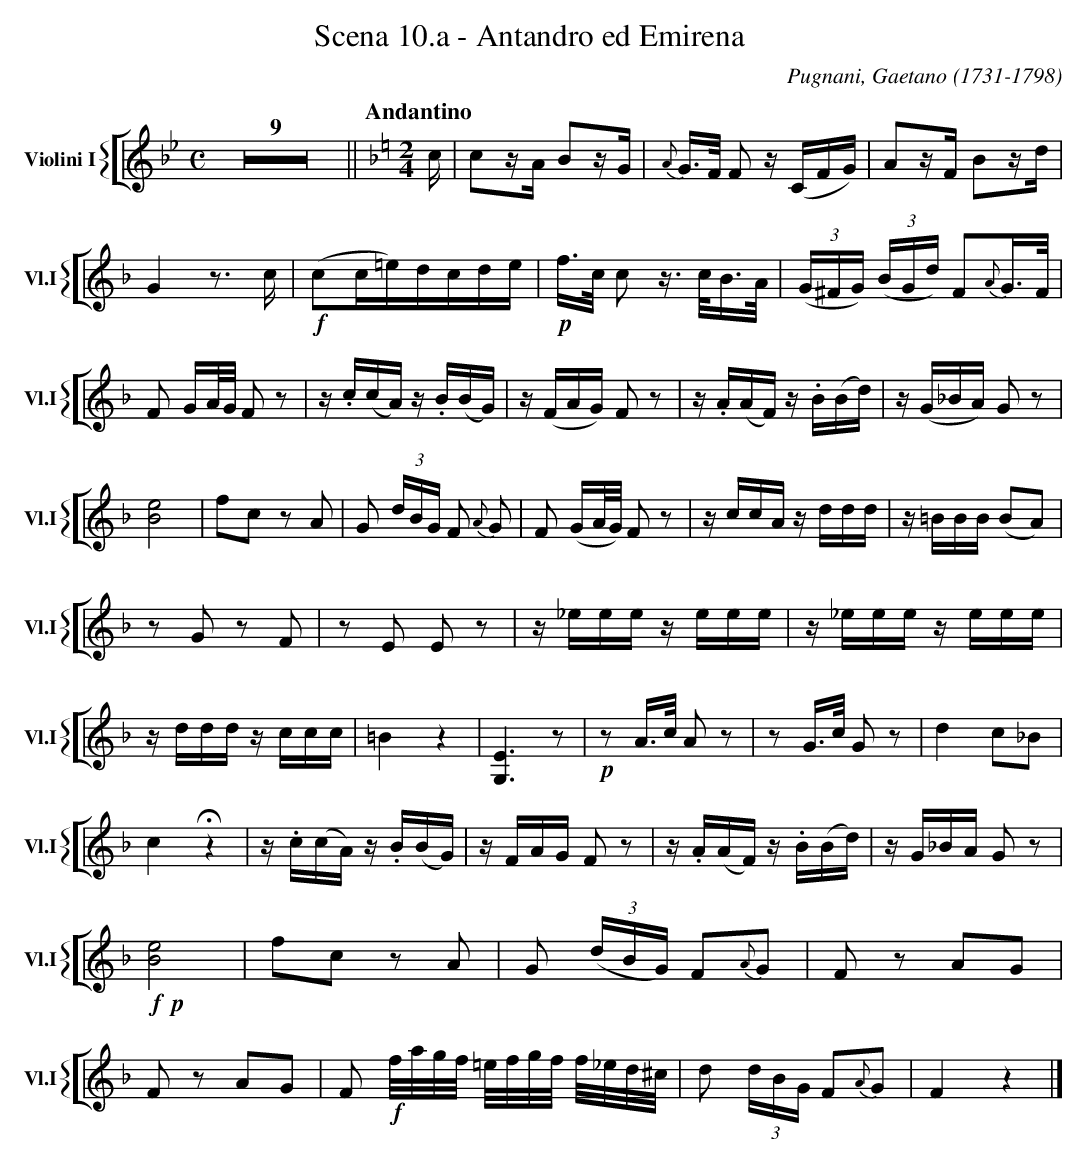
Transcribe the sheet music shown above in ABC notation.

X:1
T:Scena 10.a - Antandro ed Emirena
C:Pugnani, Gaetano (1731-1798)
M:C
L:1/4
K:Bb
V: 11 clef=treble name="Violini I" sname="Vl.I"
%%staves [{ 11 }]
[M:C] Z9 || \
[Q:"Andantino"] [M:2/4] [K:F] c// | c/z//A// B/z//G// | {A}G/4>F/4 F/ z//(C//F//G//) | \
   A/z//F// B/z//d// | G z/>c/ | !f! (c/c//=e//)d//c//d//e// | !p! f//>c// c/ \
   z//>c//B//>A// | (3(G//^F//G//) (3(B//G//d//) F/{A}G//>F// | F/ G//A///G/// F/z/ | z// .c//(c//A//) z//.B//(B//G//) | z//(F//A//G//) F/z/ | z//.A//(A//F//) z//.B//(B//d//) | z//(G//_B//A//) G/z/ | [B2e2] | f/c/ z/A/ | G/ (3d//B//G// F/{A} G/ | F/ (G//A///G///) F/z/ | z//c//c//A// z//d//d//d// | z//=B//B//B// (B/A/) | z/G/ z/F/ | z/E/ E/z/ | z//_e//e//e// z//e//e//e// | z//_e//e//e// z//e//e//e// | z//d//d//d// z//c//c//c// | =B z | [G,E]>z | !p! z/A//>c// A/z/ | z/G//>c// G/z/ | d c/_B/ | c !fermata!z | z//.c//(c//A//) z//.B//(B//G//) | z//F//A//G// F/z/ | z//!dot!A//(A//F//) z//!dot!B//(B//d//) | z//G//_B//A// G/z/ | !f!!p![B2e2] | f/c/ z/A/ | G/ (3(d//B//G//) F/{A}G/ | F/z/ A/G/ | F/z/ A/G/ | F/ !f!f///a///g///f/// =e///f///g///f/// f/8_e/8d/8^c/8 | d/ (3d//B//G// F/{A}G/ | F z |]
